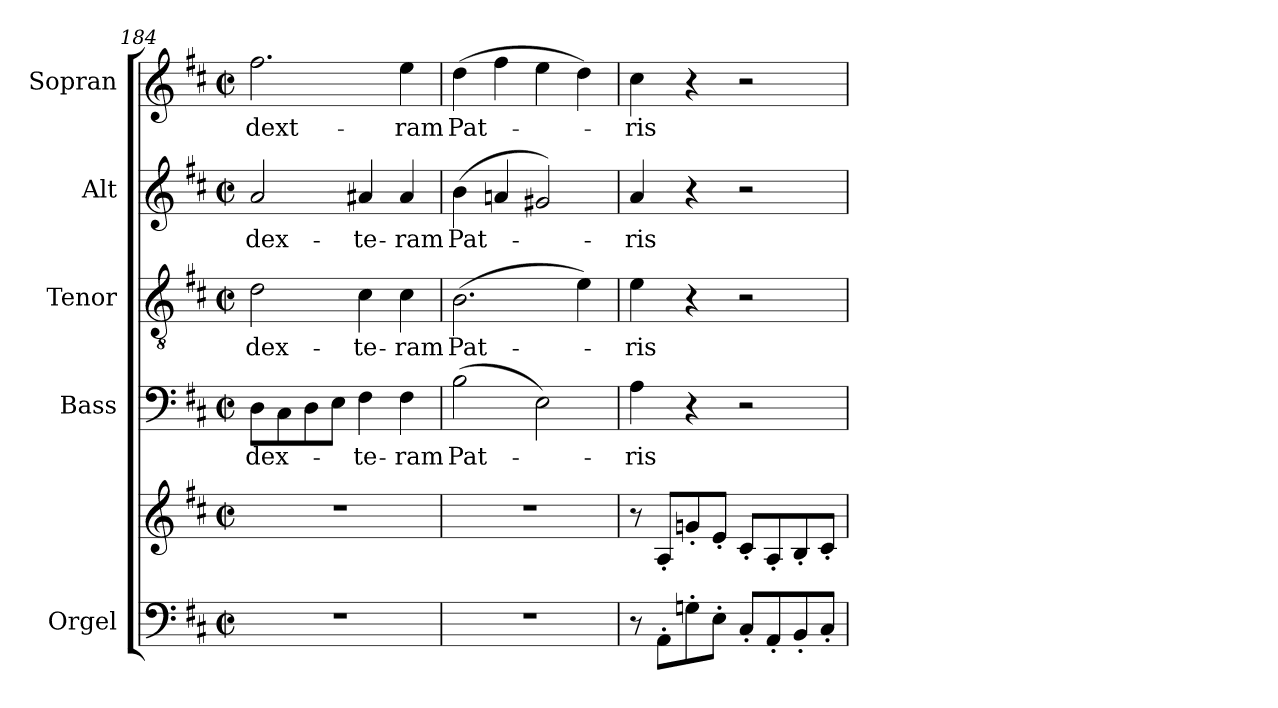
**kern	**kern	**kern	**text	**kern	**text	**kern	**text	**kern	**text
*part5	*part5	*part4	*part4	*part3	*part3	*part2	*part2	*part1	*part1
*staff6	*staff5	*staff4	*staff4	*staff3	*staff3	*staff2	*staff2	*staff1	*staff1
*I"Orgel	*	*I"Bass	*	*I"Tenor	*	*I"Alt	*	*I"Sopran	*
*I'Org.	*	*I'B.	*	*I'T.	*	*I'A.	*	*I'S.	*
*clefF4	*clefG2	*clefF4	*	*clefGv2	*	*clefG2	*	*clefG2	*
*k[f#c#]	*k[f#c#]	*k[f#c#]	*	*k[f#c#]	*	*k[f#c#]	*	*k[f#c#]	*
*D:	*D:	*D:	*	*D:	*	*D:	*	*D:	*
*M2/2	*M2/2	*M2/2	*	*M2/2	*	*M2/2	*	*M2/2	*
*met(c|)	*met(c|)	*met(c|)	*	*met(c|)	*	*met(c|)	*	*met(c|)	*
=184	=184	=184	=184	=184	=184	=184	=184	=184	=184
!	!	!	!LO:LY:b	!	!LO:LY:b	!	!LO:LY:b	!	!LO:LY:b
1r	1r	8D\L	dex-	2d\	dex-	2a/	dex-	2.ff#\	dext-
.	.	8C#\	.	.	.	.	.	.	.
.	.	8D\	.	.	.	.	.	.	.
.	.	8E\J	.	.	.	.	.	.	.
!	!	!	!LO:LY:b	!	!LO:LY:b	!	!LO:LY:b	!	!
.	.	4F#\	-te-	4c#\	-te-	4a#X/	-te-	.	.
!	!	!	!LO:LY:b	!	!LO:LY:b	!	!LO:LY:b	!	!LO:LY:b
.	.	4F#\	-ram	4c#\	-ram	4a#/	-ram	4ee\	-ram
=185	=185	=185	=185	=185	=185	=185	=185	=185	=185
!	!	!	!LO:LY:b	!	!LO:LY:b	!	!LO:LY:b	!	!LO:LY:b
1r	1r	(>2B\	Pat-	(>2.B\	Pat-	(>4b\	Pat-	(>4dd\	Pat-
.	.	.	.	.	.	4an/	.	4ff#\	.
.	.	2E\)	.	.	.	2g#X/)	.	4ee\	.
.	.	.	.	4e\)	.	.	.	4dd\)	.
!!LO:PB:g=z
=186	=186	=186	=186	=186	=186	=186	=186	=186	=186
!	!	!	!LO:LY:b	!	!LO:LY:b	!	!LO:LY:b	!	!LO:LY:b
8r	8r	4A\	-ris	4e\	-ris	4a/	-ris	4cc#\	-ris
8AA'>\L	8A'</L	.	.	.	.	.	.	.	.
8Gn'>\	8gn'</	4r	.	4r	.	4r	.	4r	.
8E'>\J	8e'</J	.	.	.	.	.	.	.	.
8C#'</L	8c#'</L	2r	.	2r	.	2r	.	2r	.
8AA'</	8A'</	.	.	.	.	.	.	.	.
8BB'</	8B'</	.	.	.	.	.	.	.	.
8C#'</J	8c#'</J	.	.	.	.	.	.	.	.
=	=	=	=	=	=	=	=	=	=
*-	*-	*-	*-	*-	*-	*-	*-	*-	*-
